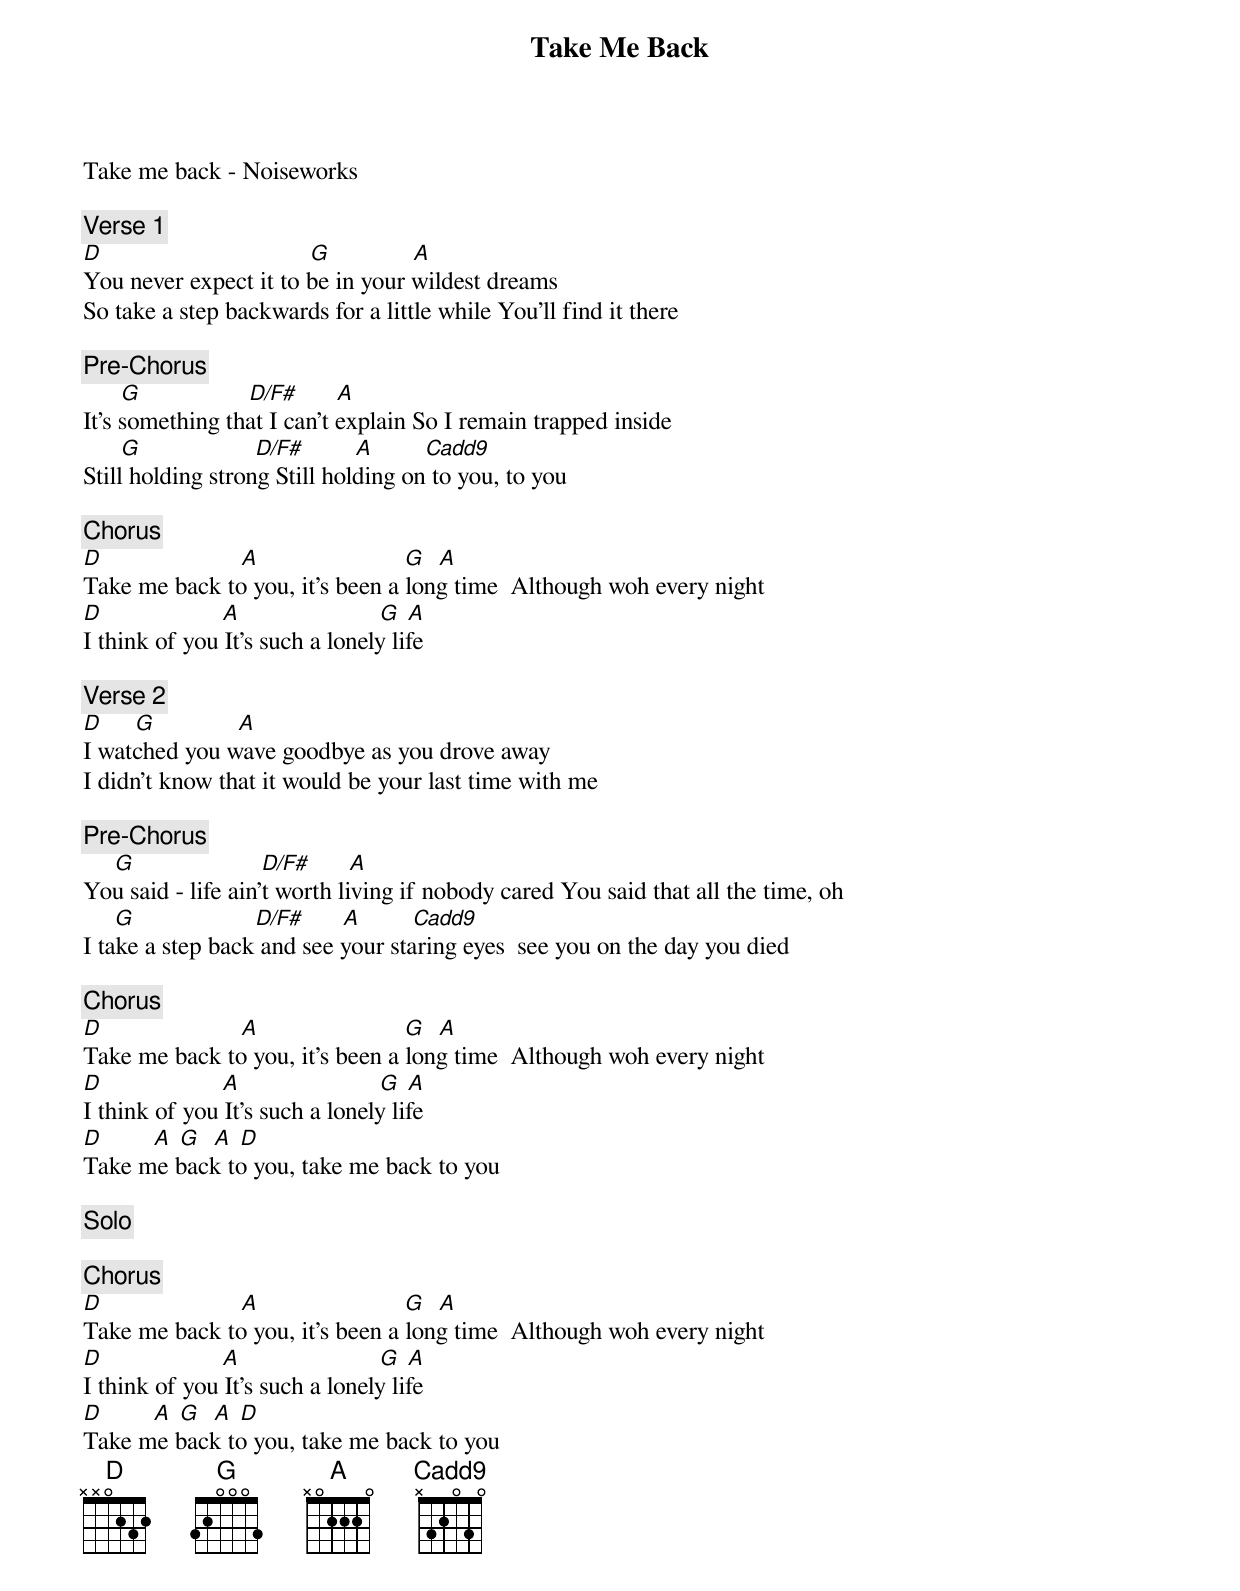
{title: Take Me Back}
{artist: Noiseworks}
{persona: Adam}
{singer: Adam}
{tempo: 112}
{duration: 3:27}
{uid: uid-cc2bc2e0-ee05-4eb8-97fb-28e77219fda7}
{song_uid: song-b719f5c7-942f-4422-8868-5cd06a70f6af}



Take me back - Noiseworks

{comment: Verse 1}
[D]                             				[G]             [A]
You never expect it to be in your wildest dreams
So take a step backwards for a little while You'll find it there

{comment: Pre-Chorus}
     	[G]                	[D/F#]  			 [A]
It's something that I can't explain	So I remain trapped inside
     	[G]                		[D/F#]  	     [A]       	[Cadd9]
Still holding strong	Still holding on to you, to you

{comment: Chorus}
[D]             		       [A]                     		[G]		[A]
Take me back to you, it's been a long time 	Although woh every night
[D]             	     [A]                    		[G]	[A]
I think of you It's such a lonely life

{comment: Verse 2}
[D]					[G]             [A]
I watched you wave goodbye as you drove away
I didn't know that it would be your last time with me

{comment: Pre-Chorus}
     [G]                				[D/F#]  			 [A]
You said - life ain't worth living if nobody cared	You said that all the time, oh
     [G]               				[D/F#]  		 	[A]       	[Cadd9]
I take a step back and see your staring eyes	 see you on the day you died

{comment: Chorus}
[D]             		       [A]                     		[G]		[A]
Take me back to you, it's been a long time 	Although woh every night
[D]             	     [A]                    		[G]	[A]
I think of you It's such a lonely life
[D]		      [A]	[G]		[A]	[D]
Take me back to you, take me back to you

{comment: Solo}

{comment: Chorus}
[D]             		       [A]                     		[G]		[A]
Take me back to you, it's been a long time 	Although woh every night
[D]             	     [A]                    		[G]	[A]
I think of you It's such a lonely life
[D]		      [A]	[G]		[A]	[D]
Take me back to you, take me back to you
